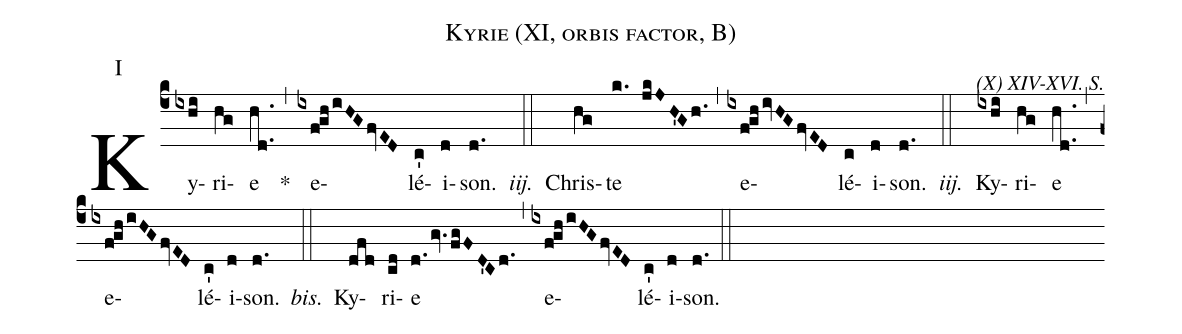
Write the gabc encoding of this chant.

name: Kyrie (XI, orbis factor, B);
commentary: (X) XIV-XVI. S.;
annotation: I;
%%
(c4)
Ky(ixhi)ri(hg)e(hd..) *(,) e(ixfghiHGfvED)lé(c')i(d)son.(d.) <i>iij.</i>(::)
Chris(hg)te(k. jkJH'Gh.) (,) e(ixf!ghivHGfvED)lé(c)i(d)son.(d.) <i>iij.</i>(::)
Ky(ixhi)ri(hg)e(hd..) (,) e(ixfghiHGfvED)lé(c')i(d)son.(d.) <i>bis.</i>(::)
Ky(dfd)ri(cd)e(d.gv.fgFD'Cd.) (,) e(ixfghiHGfvED)lé(c')i(d)son.(d.) (::)
